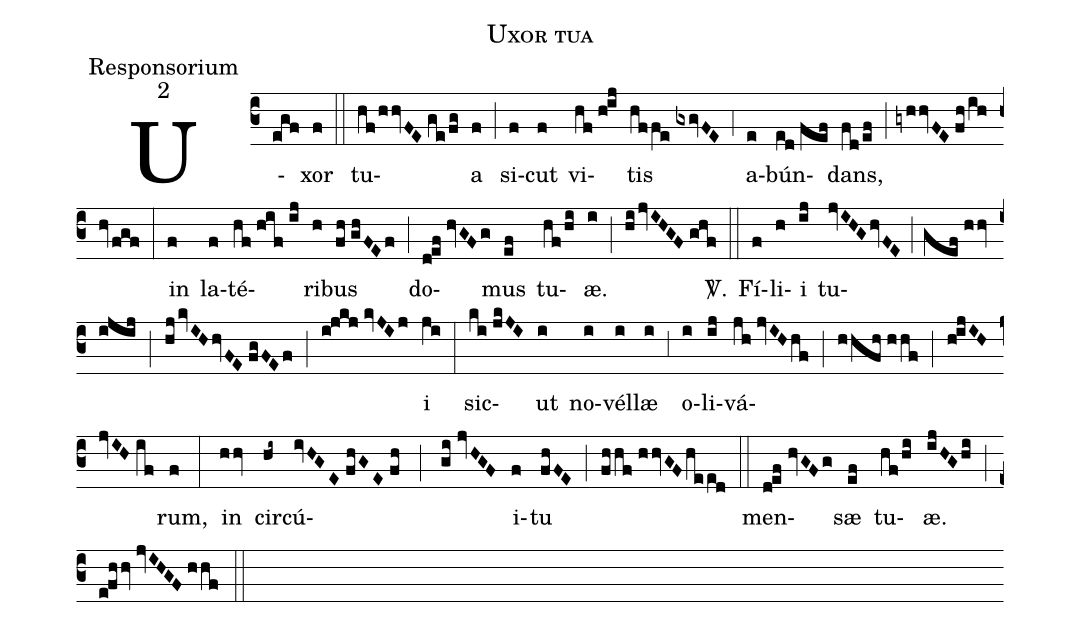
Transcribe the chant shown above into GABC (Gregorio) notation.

name:Uxor tua;
office-part:Responsorium;
mode:2;
%%
(c3) U(egf)xor(f) (::) tu(hf/hhvFE//ge/fg)a(f) (;) si(f)cut(f) vi(hf//h!ij)tis(hffe//gxgvFE) (;4) a(e)bún(ed//fef)dans,(fd/ef) (;) (gyhhvFE//fh/ihhv/fgf) (:) in(f) la(f)té(hf//hif//ij)ri(h)bus(fh//ghFEf) (;) do(d!ef//hvGFg)mus(ef) tu(hf/hi)æ.(i) (;) (hi/jvIHGF//ghf) <sp>V/</sp>.(::) Fí(f)li(h)i(ij) tu(jvIHG/hvFE;gef//hhv//ijij;hj/kvIH/hvFE//fgFEf;i!jkj//kvJIj)i(ji) (:) sic(ki//jkJI)ut(i) no(i)vél(i)læ(i) (;3) o(i)li(ij)vá(jh//jvIH/hf;hhfh//hhf;h!ijIH//jvIH//if)rum,(f) (:) in(hhv) cir(hi~)cú(ivHGE//fhGE//fh;gi//jvHGF)i(f)tu(fhFE) (;) (fhhf//hhvGF/heed) (::) men(d!ef//hvGFg)sæ(ef) tu(hf/hi)æ.(ijHG/hi) (;) (e!fhhv//jvIHGF//hhf) (::)
